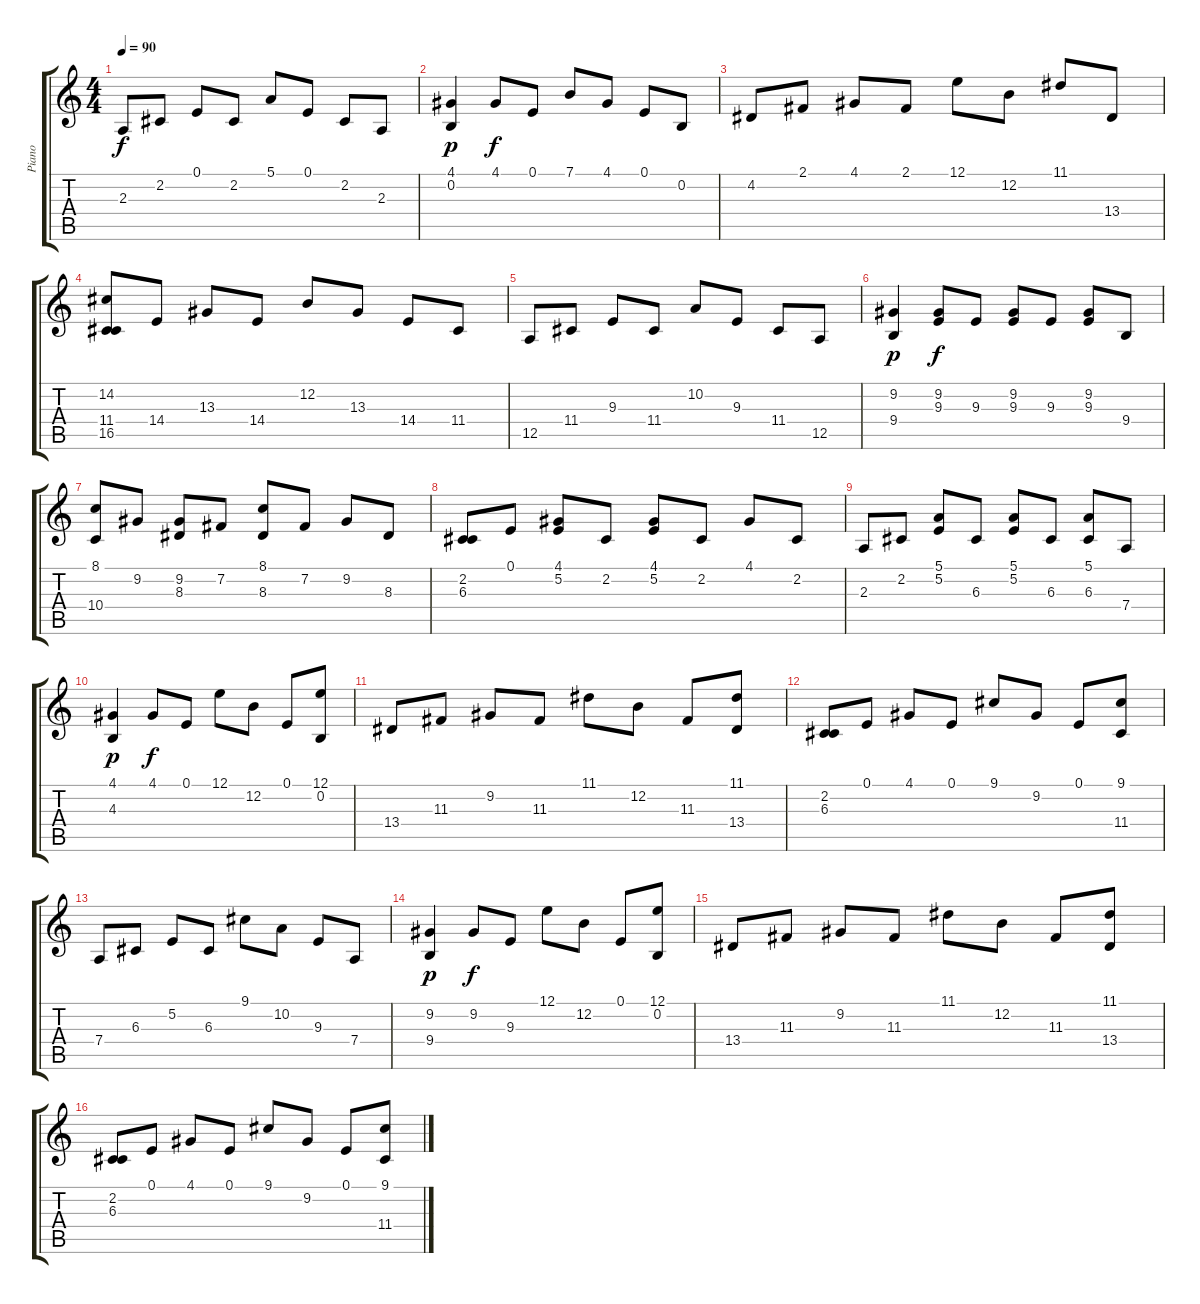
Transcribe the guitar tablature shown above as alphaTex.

\track ("Piano" "Piano") {instrument brightacousticpiano}
\staff {score tabs}
\tuning (E4 B3 G3 D3 A2 E2) {hide}
\ts (4 4)
\tempo 90
\clef g2
\ks c
2.3.8{dy f} 2.2.8 0.1.8 2.2.8 5.1.8 0.1.8 2.2.8 2.3.8 |
(4.1 0.2).4{dy p} 4.1.8{dy f} 0.1.8 7.1.8 4.1.8 0.1.8 0.2.8 |
4.2.8 2.1.8 4.1.8 2.1.8 12.1.8 12.2.8 11.1.8 13.4.8 |
(14.2 11.4 16.5).8 14.4.8 13.3.8 14.4.8 12.2.8 13.3.8 14.4.8 11.4.8 |
12.5.8 11.4.8 9.3.8 11.4.8 10.2.8 9.3.8 11.4.8 12.5.8 |
(9.2 9.4).4{dy p} (9.2 9.3).8{dy f} 9.3.8 (9.2 9.3).8 9.3.8 (9.2 9.3).8 9.4.8 |
(8.1 10.4).8 9.2.8 (9.2 8.3).8 7.2.8 (8.1 8.3).8 7.2.8 9.2.8 8.3.8 |
(2.2 6.3).8 0.1.8 (4.1 5.2).8 2.2.8 (4.1 5.2).8 2.2.8 4.1.8 2.2.8 |
2.3.8 2.2.8 (5.1 5.2).8 6.3.8 (5.1 5.2).8 6.3.8 (5.1 6.3).8 7.4.8 |
(4.1 4.3).4{dy p} 4.1.8{dy f} 0.1.8 12.1.8 12.2.8 0.1.8 (12.1 0.2).8 |
13.4.8 11.3.8 9.2.8 11.3.8 11.1.8 12.2.8 11.3.8 (11.1 13.4).8 |
(2.2 6.3).8 0.1.8 4.1.8 0.1.8 9.1.8 9.2.8 0.1.8 (9.1 11.4).8 |
7.4.8 6.3.8 5.2.8 6.3.8 9.1.8 10.2.8 9.3.8 7.4.8 |
(9.2 9.4).4{dy p} 9.2.8{dy f} 9.3.8 12.1.8 12.2.8 0.1.8 (12.1 0.2).8 |
13.4.8 11.3.8 9.2.8 11.3.8 11.1.8 12.2.8 11.3.8 (11.1 13.4).8 |
(2.2 6.3).8 0.1.8 4.1.8 0.1.8 9.1.8 9.2.8 0.1.8 (9.1 11.4).8
